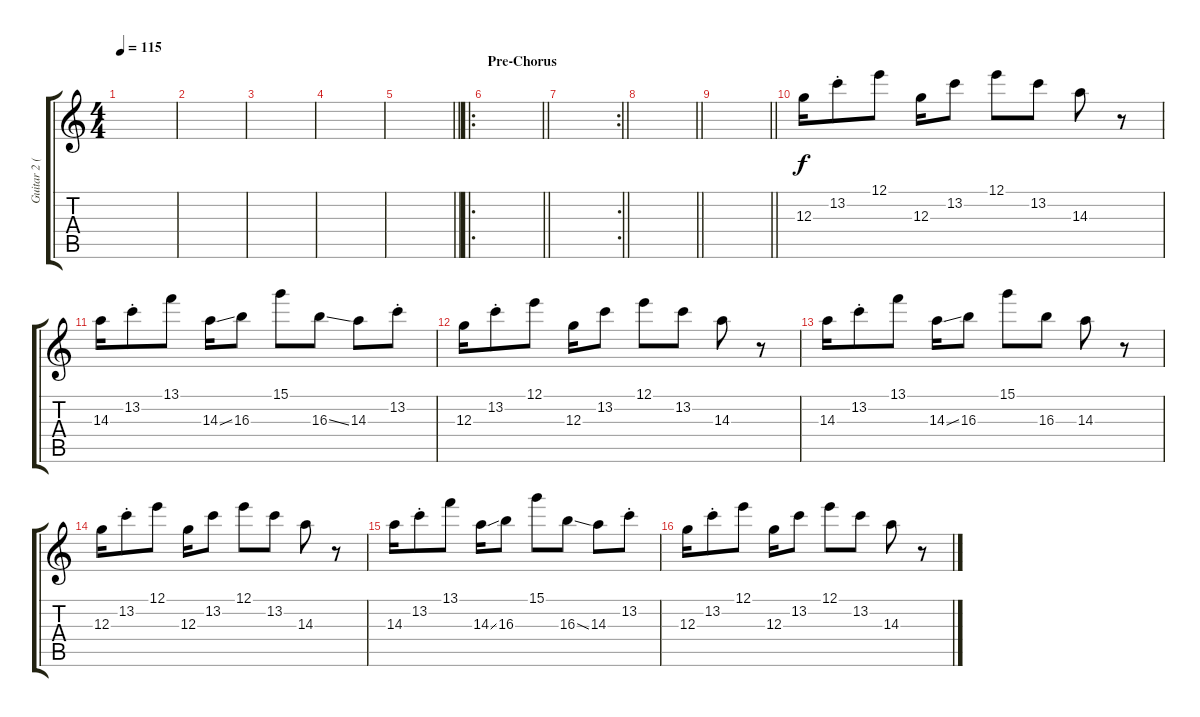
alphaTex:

\track ("Guitar 2 (Clean)" "Guitar 2 (") {instrument electricguitarclean}
\staff {score tabs}
\tuning (E4 B3 G3 D3 A2 E2) {hide}
\ts (4 4)
\tempo 115
\clef g2
\ks c
|
|
|
|
\barLineRight lightlight
|
\ro
\section ("" "Pre-Chorus")
\barLineRight lightlight
|
\rc 2
\barLineRight lightlight
|
\barLineRight lightlight
|
\barLineRight lightlight
|
12.3.16 13.2{st}.8 12.1.8 12.3.16 13.2.8 12.1.8 13.2.8 14.3.8 r.8 |
14.3.16 13.2{st}.8 13.1.8 14.3{ss}.16 16.3.8 15.1.8 16.3{ss}.8 14.3.8 13.2{st}.8 |
12.3.16 13.2{st}.8 12.1.8 12.3.16 13.2.8 12.1.8 13.2.8 14.3.8 r.8 |
14.3.16 13.2{st}.8 13.1.8 14.3{ss}.16 16.3.8 15.1.8 16.3.8 14.3.8 r.8 |
12.3.16 13.2{st}.8 12.1.8 12.3.16 13.2.8 12.1.8 13.2.8 14.3.8 r.8 |
14.3.16 13.2{st}.8 13.1.8 14.3{ss}.16 16.3.8 15.1.8 16.3{ss}.8 14.3.8 13.2{st}.8 |
12.3.16 13.2{st}.8 12.1.8 12.3.16 13.2.8 12.1.8 13.2.8 14.3.8 r.8
